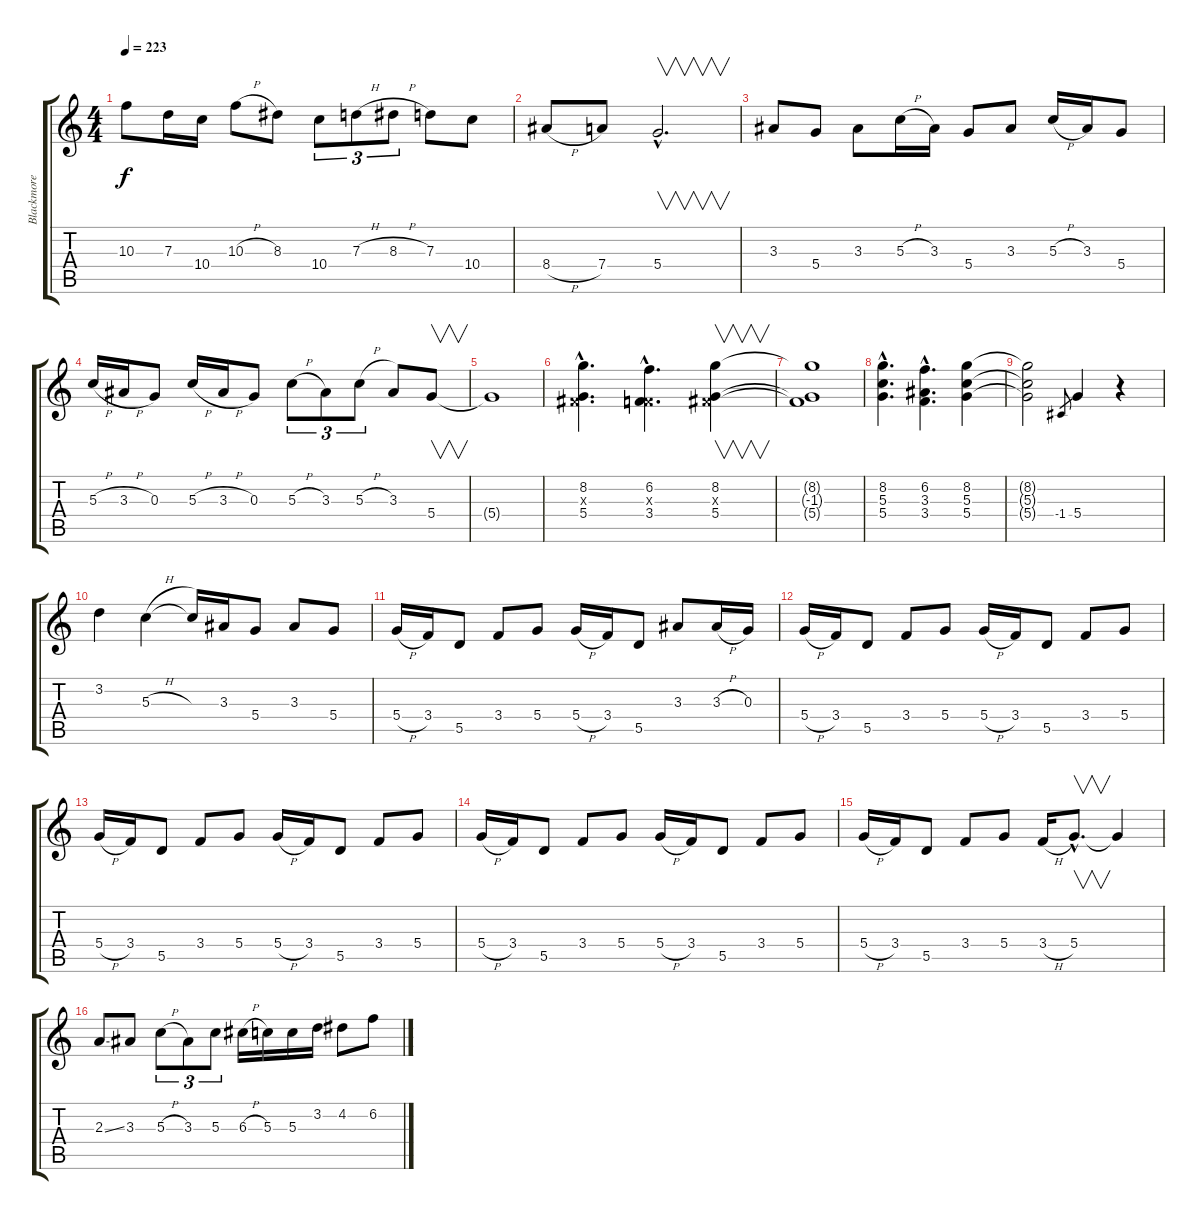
\track ("Blackmore" "Blackmore") {instrument distortionguitar}
\staff {score tabs}
\tuning (E4 B3 G3 D3 A2 E2) {hide}
\ts (4 4)
\tempo 223
\clef g2
\ks c
10.3.8{dy f} 7.3.16 10.4.16 10.3{h}.8 8.3.8 10.4.8{tu (3 2)} 7.3{h}.8{tu (3 2)} 8.3{h}.8{tu (3 2)} 7.3.8 10.4.8 |
8.4{h}.8 7.4.8 5.4{hac}.2{v d} |
3.3.8 5.4.8 3.3.8 5.3{h}.16 3.3.16 5.4.8 3.3.8 5.3{h}.16 3.3.16 5.4.8 |
5.3{h}.16 3.3{h}.16 0.3.8 5.3{h}.16 3.3{h}.16 0.3.8 5.3{h}.8{tu (3 2)} 3.3.8{tu (3 2)} 5.3{h}.8{tu (3 2)} 3.3.8 5.4.8{v} |
5.4{t}.1 |
(8.2{hac} -1.3{hac x} 5.4{hac}).4{d} (6.2{hac} -1.3{hac x} 3.4{hac}).4{d} (8.2 -1.3{x} 5.4).4{v} |
(8.2{t} -1.3{t} 5.4{t}).1 |
(8.2{hac} 5.3{hac} 5.4{hac}).4{d} (6.2{hac} 3.3{hac} 3.4{hac}).4{d} (8.2 5.3 5.4).4 |
(8.2{t} 5.3{t} 5.4{t}).2 -1.4.8{gr} 5.4.4 r.4 |
3.2.4 5.3{h}.4 5.3{t}.16 3.3.16 5.4.8 3.3.8 5.4.8 |
5.4{h}.16 3.4.16 5.5.8 3.4.8 5.4.8 5.4{h}.16 3.4.16 5.5.8 3.3.8 3.3{h}.16 0.3.16 |
5.4{h}.16 3.4.16 5.5.8 3.4.8 5.4.8 5.4{h}.16 3.4.16 5.5.8 3.4.8 5.4.8 |
5.4{h}.16 3.4.16 5.5.8 3.4.8 5.4.8 5.4{h}.16 3.4.16 5.5.8 3.4.8 5.4.8 |
5.4{h}.16 3.4.16 5.5.8 3.4.8 5.4.8 5.4{h}.16 3.4.16 5.5.8 3.4.8 5.4.8 |
5.4{h}.16 3.4.16 5.5.8 3.4.8 5.4.8 3.4{h}.16 5.4{hac}.8{v d} 5.4{t}.4 |
2.3{ss}.8 3.3.8 5.3{h}.8{tu (3 2)} 3.3.8{tu (3 2)} 5.3.8{tu (3 2)} 6.3{h}.16 5.3.16 5.3.16 3.2.16 4.2.8 6.2.8
